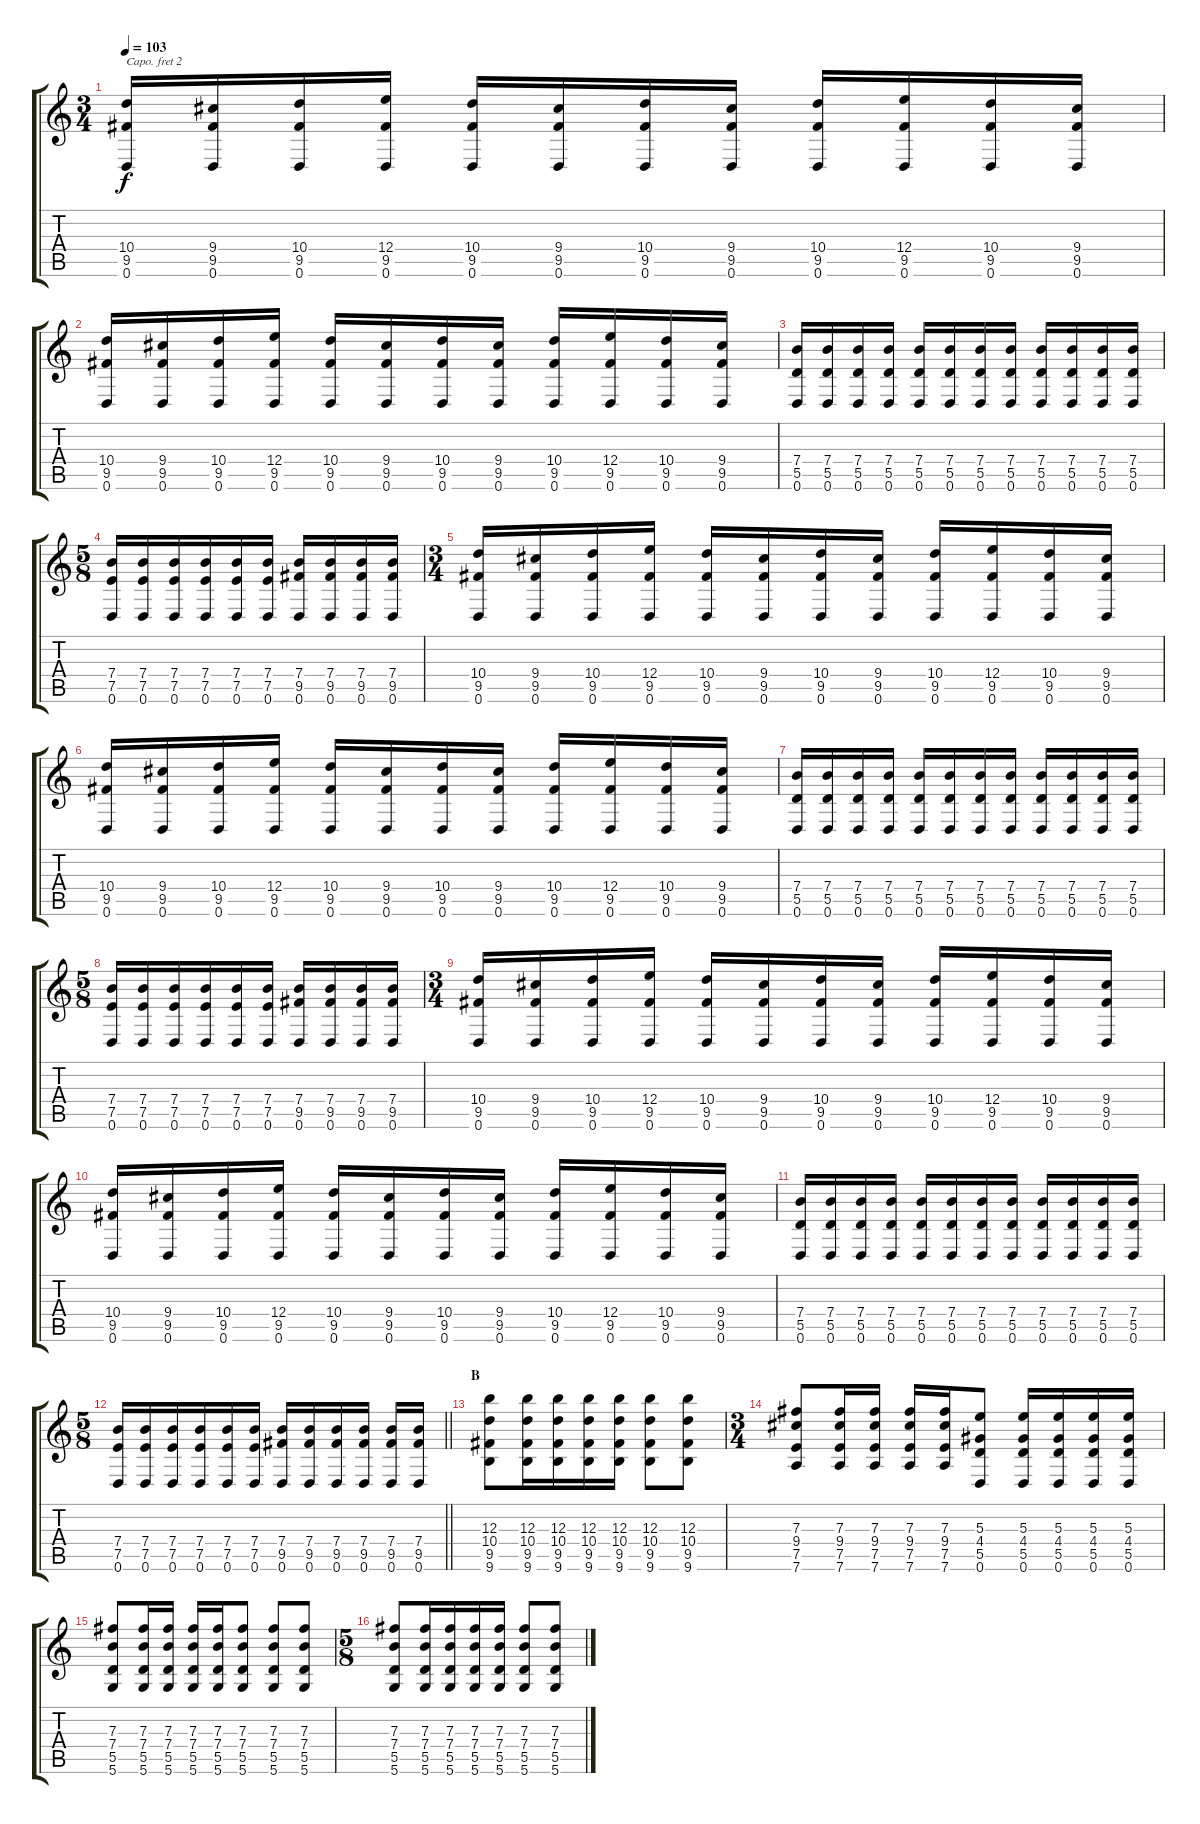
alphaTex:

\track "" {instrument overdrivenguitar}
\staff {score tabs}
\capo 2
\tuning (G4 E4 A3 D3 G2 C2) {hide}
\ts (3 4)
\tempo 103
\clef g2
\ks c
(10.4 9.5 0.6).16{dy f} (9.4 9.5 0.6).16 (10.4 9.5 0.6).16 (12.4 9.5 0.6).16 (10.4 9.5 0.6).16 (9.4 9.5 0.6).16 (10.4 9.5 0.6).16 (9.4 9.5 0.6).16 (10.4 9.5 0.6).16 (12.4 9.5 0.6).16 (10.4 9.5 0.6).16 (9.4 9.5 0.6).16 |
(10.4 9.5 0.6).16 (9.4 9.5 0.6).16 (10.4 9.5 0.6).16 (12.4 9.5 0.6).16 (10.4 9.5 0.6).16 (9.4 9.5 0.6).16 (10.4 9.5 0.6).16 (9.4 9.5 0.6).16 (10.4 9.5 0.6).16 (12.4 9.5 0.6).16 (10.4 9.5 0.6).16 (9.4 9.5 0.6).16 |
(7.4 5.5 0.6).16 (7.4 5.5 0.6).16 (7.4 5.5 0.6).16 (7.4 5.5 0.6).16 (7.4 5.5 0.6).16 (7.4 5.5 0.6).16 (7.4 5.5 0.6).16 (7.4 5.5 0.6).16 (7.4 5.5 0.6).16 (7.4 5.5 0.6).16 (7.4 5.5 0.6).16 (7.4 5.5 0.6).16 |
\ts (5 8)
(7.4 7.5 0.6).16 (7.4 7.5 0.6).16 (7.4 7.5 0.6).16 (7.4 7.5 0.6).16 (7.4 7.5 0.6).16 (7.4 7.5 0.6).16 (7.4 9.5 0.6).16 (7.4 9.5 0.6).16 (7.4 9.5 0.6).16 (7.4 9.5 0.6).16 |
\ts (3 4)
(10.4 9.5 0.6).16 (9.4 9.5 0.6).16 (10.4 9.5 0.6).16 (12.4 9.5 0.6).16 (10.4 9.5 0.6).16 (9.4 9.5 0.6).16 (10.4 9.5 0.6).16 (9.4 9.5 0.6).16 (10.4 9.5 0.6).16 (12.4 9.5 0.6).16 (10.4 9.5 0.6).16 (9.4 9.5 0.6).16 |
(10.4 9.5 0.6).16 (9.4 9.5 0.6).16 (10.4 9.5 0.6).16 (12.4 9.5 0.6).16 (10.4 9.5 0.6).16 (9.4 9.5 0.6).16 (10.4 9.5 0.6).16 (9.4 9.5 0.6).16 (10.4 9.5 0.6).16 (12.4 9.5 0.6).16 (10.4 9.5 0.6).16 (9.4 9.5 0.6).16 |
(7.4 5.5 0.6).16 (7.4 5.5 0.6).16 (7.4 5.5 0.6).16 (7.4 5.5 0.6).16 (7.4 5.5 0.6).16 (7.4 5.5 0.6).16 (7.4 5.5 0.6).16 (7.4 5.5 0.6).16 (7.4 5.5 0.6).16 (7.4 5.5 0.6).16 (7.4 5.5 0.6).16 (7.4 5.5 0.6).16 |
\ts (5 8)
(7.4 7.5 0.6).16 (7.4 7.5 0.6).16 (7.4 7.5 0.6).16 (7.4 7.5 0.6).16 (7.4 7.5 0.6).16 (7.4 7.5 0.6).16 (7.4 9.5 0.6).16 (7.4 9.5 0.6).16 (7.4 9.5 0.6).16 (7.4 9.5 0.6).16 |
\ts (3 4)
(10.4 9.5 0.6).16 (9.4 9.5 0.6).16 (10.4 9.5 0.6).16 (12.4 9.5 0.6).16 (10.4 9.5 0.6).16 (9.4 9.5 0.6).16 (10.4 9.5 0.6).16 (9.4 9.5 0.6).16 (10.4 9.5 0.6).16 (12.4 9.5 0.6).16 (10.4 9.5 0.6).16 (9.4 9.5 0.6).16 |
(10.4 9.5 0.6).16 (9.4 9.5 0.6).16 (10.4 9.5 0.6).16 (12.4 9.5 0.6).16 (10.4 9.5 0.6).16 (9.4 9.5 0.6).16 (10.4 9.5 0.6).16 (9.4 9.5 0.6).16 (10.4 9.5 0.6).16 (12.4 9.5 0.6).16 (10.4 9.5 0.6).16 (9.4 9.5 0.6).16 |
(7.4 5.5 0.6).16 (7.4 5.5 0.6).16 (7.4 5.5 0.6).16 (7.4 5.5 0.6).16 (7.4 5.5 0.6).16 (7.4 5.5 0.6).16 (7.4 5.5 0.6).16 (7.4 5.5 0.6).16 (7.4 5.5 0.6).16 (7.4 5.5 0.6).16 (7.4 5.5 0.6).16 (7.4 5.5 0.6).16 |
\ts (5 8)
\barLineRight lightlight
(7.4 7.5 0.6).16 (7.4 7.5 0.6).16 (7.4 7.5 0.6).16 (7.4 7.5 0.6).16 (7.4 7.5 0.6).16 (7.4 7.5 0.6).16 (7.4 9.5 0.6).16 (7.4 9.5 0.6).16 (7.4 9.5 0.6).16 (7.4 9.5 0.6).16 (7.4 9.5 0.6).16 (7.4 9.5 0.6).16 |
\section ("" "B")
(12.3 10.4 9.5 9.6).8 (12.3 10.4 9.5 9.6).16 (12.3 10.4 9.5 9.6).16 (12.3 10.4 9.5 9.6).16 (12.3 10.4 9.5 9.6).16 (12.3 10.4 9.5 9.6).8 (12.3 10.4 9.5 9.6).8 |
\ts (3 4)
(7.3 9.4 7.5 7.6).8 (7.3 9.4 7.5 7.6).16 (7.3 9.4 7.5 7.6).16 (7.3 9.4 7.5 7.6).16 (7.3 9.4 7.5 7.6).16 (5.3 4.4 5.5 0.6).8 (5.3 4.4 5.5 0.6).16 (5.3 4.4 5.5 0.6).16 (5.3 4.4 5.5 0.6).16 (5.3 4.4 5.5 0.6).16 |
(7.3 7.4 5.5 5.6).8 (7.3 7.4 5.5 5.6).16 (7.3 7.4 5.5 5.6).16 (7.3 7.4 5.5 5.6).16 (7.3 7.4 5.5 5.6).16 (7.3 7.4 5.5 5.6).8 (7.3 7.4 5.5 5.6).8 (7.3 7.4 5.5 5.6).8 |
\ts (5 8)
(7.3 7.4 5.5 5.6).8 (7.3 7.4 5.5 5.6).16 (7.3 7.4 5.5 5.6).16 (7.3 7.4 5.5 5.6).16 (7.3 7.4 5.5 5.6).16 (7.3 7.4 5.5 5.6).8 (7.3 7.4 5.5 5.6).8
